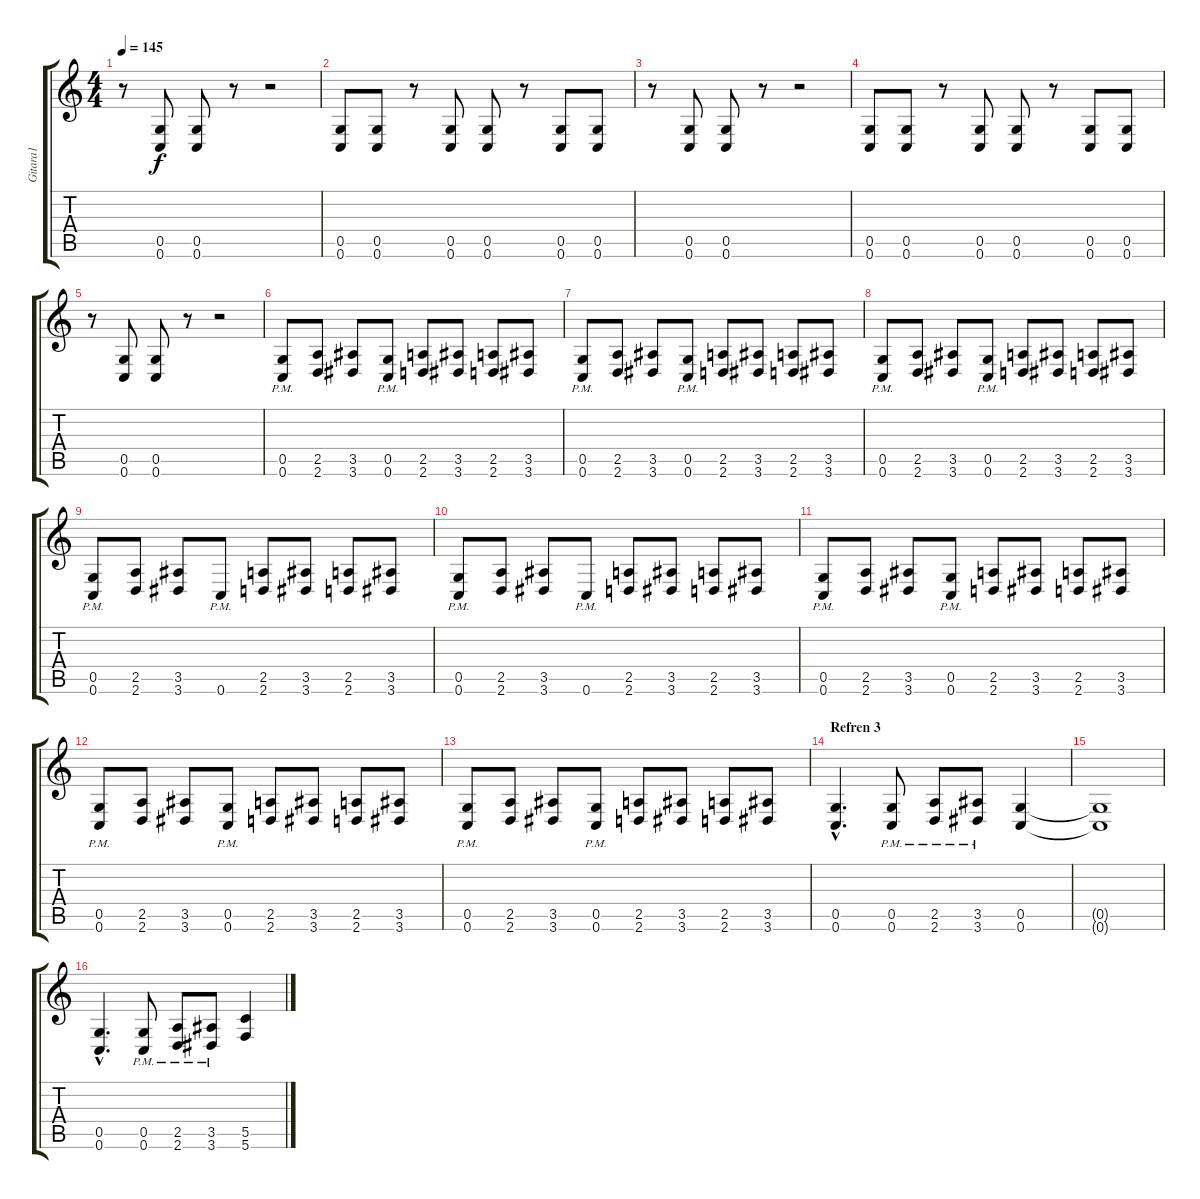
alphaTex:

\track ("Gitara1" "Gitara1") {instrument distortionguitar}
\staff {score tabs}
\tuning (D4 A3 F3 C3 G2 C2) {hide}
\ts (4 4)
\tempo 145
\clef g2
\ks c
r.8{dy f} (0.5 0.6).8 (0.5 0.6).8 r.8 r.2 |
(0.5 0.6).8 (0.5 0.6).8 r.8 (0.5 0.6).8 (0.5 0.6).8 r.8 (0.5 0.6).8 (0.5 0.6).8 |
r.8 (0.5 0.6).8 (0.5 0.6).8 r.8 r.2 |
(0.5 0.6).8 (0.5 0.6).8 r.8 (0.5 0.6).8 (0.5 0.6).8 r.8 (0.5 0.6).8 (0.5 0.6).8 |
r.8 (0.5 0.6).8 (0.5 0.6).8 r.8 r.2 |
(0.5{pm} 0.6{pm}).8 (2.5 2.6).8 (3.5 3.6).8 (0.5{pm} 0.6{pm}).8 (2.5 2.6).8 (3.5 3.6).8 (2.5 2.6).8 (3.5 3.6).8 |
(0.5{pm} 0.6{pm}).8 (2.5 2.6).8 (3.5 3.6).8 (0.5{pm} 0.6{pm}).8 (2.5 2.6).8 (3.5 3.6).8 (2.5 2.6).8 (3.5 3.6).8 |
(0.5{pm} 0.6{pm}).8 (2.5 2.6).8 (3.5 3.6).8 (0.5{pm} 0.6{pm}).8 (2.5 2.6).8 (3.5 3.6).8 (2.5 2.6).8 (3.5 3.6).8 |
(0.5{pm} 0.6{pm}).8 (2.5 2.6).8 (3.5 3.6).8 0.6{pm}.8 (2.5 2.6).8 (3.5 3.6).8 (2.5 2.6).8 (3.5 3.6).8 |
(0.5{pm} 0.6{pm}).8 (2.5 2.6).8 (3.5 3.6).8 0.6{pm}.8 (2.5 2.6).8 (3.5 3.6).8 (2.5 2.6).8 (3.5 3.6).8 |
(0.5{pm} 0.6{pm}).8 (2.5 2.6).8 (3.5 3.6).8 (0.5{pm} 0.6{pm}).8 (2.5 2.6).8 (3.5 3.6).8 (2.5 2.6).8 (3.5 3.6).8 |
(0.5{pm} 0.6{pm}).8 (2.5 2.6).8 (3.5 3.6).8 (0.5{pm} 0.6{pm}).8 (2.5 2.6).8 (3.5 3.6).8 (2.5 2.6).8 (3.5 3.6).8 |
(0.5{pm} 0.6{pm}).8 (2.5 2.6).8 (3.5 3.6).8 (0.5{pm} 0.6{pm}).8 (2.5 2.6).8 (3.5 3.6).8 (2.5 2.6).8 (3.5 3.6).8 |
\section ("" "Refren 3")
(0.5{hac} 0.6{hac}).4{d} (0.5{pm} 0.6{pm}).8 (2.5{pm} 2.6{pm}).8 (3.5{pm} 3.6{pm}).8 (0.5 0.6).4 |
(0.5{t} 0.6{t}).1 |
(0.5{hac} 0.6{hac}).4{d} (0.5{pm} 0.6{pm}).8 (2.5{pm} 2.6{pm}).8 (3.5{pm} 3.6{pm}).8 (5.5 5.6).4
